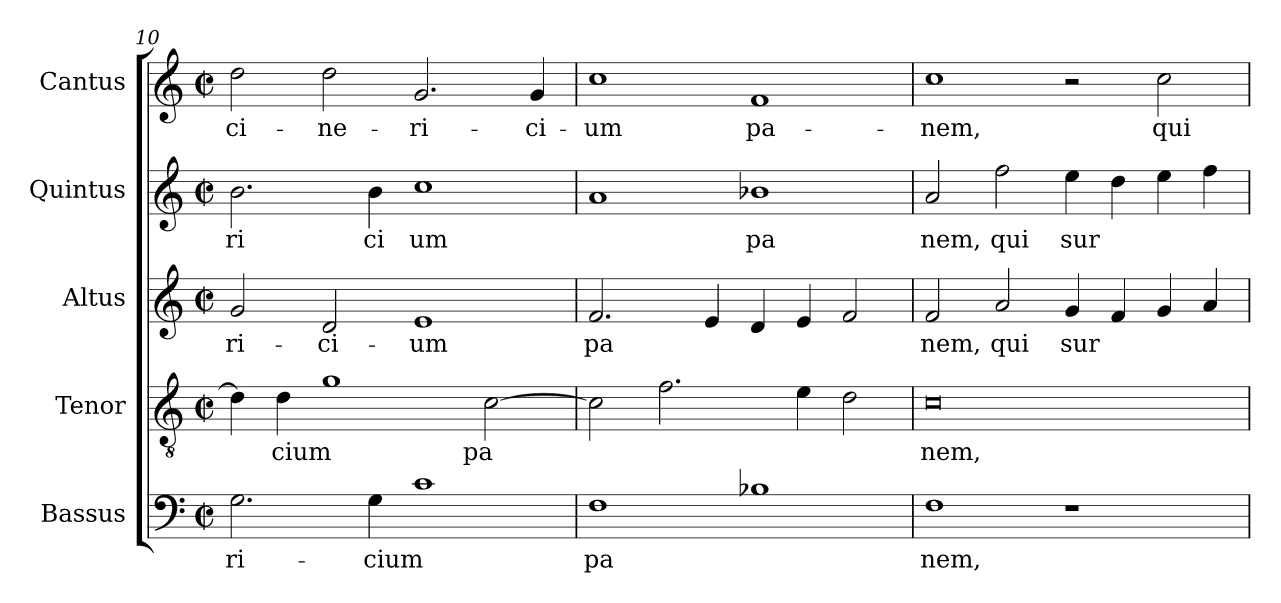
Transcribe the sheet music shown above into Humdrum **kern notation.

**kern	**text	**kern	**text	**kern	**text	**kern	**text	**kern	**text
*part5	*part5	*part4	*part4	*part3	*part3	*part2	*part2	*part1	*part1
*staff5	*staff5	*staff4	*staff4	*staff3	*staff3	*staff2	*staff2	*staff1	*staff1
*I"Bassus	*	*I"Tenor	*	*I"Altus	*	*I"Quintus	*	*I"Cantus	*
*clefF4	*	*clefGv2	*	*clefG2	*	*clefG2	*	*clefG2	*
*k[]	*	*k[]	*	*k[]	*	*k[]	*	*k[]	*
*C:	*	*C:	*	*C:	*	*C:	*	*C:	*
*M2/2	*	*M2/2	*	*M2/2	*	*M2/2	*	*M2/2	*
*met(c|)	*	*met(c|)	*	*met(c|)	*	*met(c|)	*	*met(c|)	*
=10	=10	=10	=10	=10	=10	=10	=10	=10	=10
!	!LO:LY:b:cj	!	!LO:LY:b:cj	!	!LO:LY:b:cj	!	!LO:LY:b:cj	!	!LO:LY:b:cj
2.G\	-ri-	4d\]	.	2g/	-ri-	2.b\	ri	2dd\	ci-
!	!	!	!LO:LY:b:cj	!	!	!	!	!	!
.	.	4d\	cium	.	.	.	.	.	.
!	!	!	!LO:LY:b:cj	!	!LO:LY:b:cj	!	!	!	!LO:LY:b:cj
.	.	1g	.	2d/	-ci-	.	.	2dd\	-ne-
!	!LO:LY:b:cj	!	!	!	!	!	!LO:LY:b:cj	!	!
4G\	-cium	.	.	.	.	4b\	ci	.	.
!	!LO:LY:b:cj	!	!	!	!LO:LY:b:cj	!	!LO:LY:b:cj	!	!LO:LY:b:cj
1c	.	.	.	1e	-um	1cc	um	2.g/	-ri-
!	!	!	!LO:LY:b:cj	!	!	!	!	!	!
.	.	[>2c\	pa	.	.	.	.	.	.
!	!	!	!	!	!	!	!	!	!LO:LY:b:cj
.	.	.	.	.	.	.	.	4g/	-ci-
=11	=11	=11	=11	=11	=11	=11	=11	=11	=11
!	!LO:LY:b:cj	!	!LO:LY:b:cj	!	!LO:LY:b:cj	!	!LO:LY:b:cj	!	!LO:LY:b:cj
1F	pa-	2c\]	.	2.f/	pa-	1a	.	1cc	-um
!	!	!	!LO:LY:b:cj	!	!	!	!	!	!
.	.	2.f\	.	.	.	.	.	.	.
!	!	!	!	!	!LO:LY:b:cj	!	!	!	!
.	.	.	.	4e/	--	.	.	.	.
!	!LO:LY:b:cj	!	!	!	!LO:LY:b:cj	!	!LO:LY:b:cj	!	!LO:LY:b:cj
1B-	--	.	.	4d/	--	1b-X	pa	1f	pa-
!	!	!	!LO:LY:b:cj	!	!LO:LY:b:cj	!	!	!	!
.	.	4e\	.	4e/	--	.	.	.	.
!	!	!	!LO:LY:b:cj	!	!LO:LY:b:cj	!	!	!	!
.	.	2d\	.	2f/	--	.	.	.	.
=12	=12	=12	=12	=12	=12	=12	=12	=12	=12
!	!LO:LY:b:cj	!	!LO:LY:b:cj	!	!LO:LY:b:cj	!	!LO:LY:b:cj	!	!LO:LY:b:cj
1F	-nem,	0c	nem,	2f/	-nem,	2a/	nem,	1cc	-nem,
!	!	!	!	!	!LO:LY:b:cj	!	!LO:LY:b:cj	!	!
.	.	.	.	2a/	qui	2ff\	qui	.	.
!	!	!	!	!	!LO:LY:b:cj	!	!LO:LY:b:cj	!	!
1r	.	.	.	4g/	sur-	4ee\	sur	2r	.
!	!	!	!	!	!LO:LY:b:cj	!	!LO:LY:b:cj	!	!
.	.	.	.	4f/	--	4dd\	.	.	.
!	!	!	!	!	!LO:LY:b:cj	!	!LO:LY:b:cj	!	!LO:LY:b:cj
.	.	.	.	4g/	--	4ee\	.	2cc\	qui
!	!	!	!	!	!LO:LY:b:cj	!	!LO:LY:b:cj	!	!
.	.	.	.	4a/	--	4ff\	.	.	.
=	=	=	=	=	=	=	=	=	=
*-	*-	*-	*-	*-	*-	*-	*-	*-	*-
